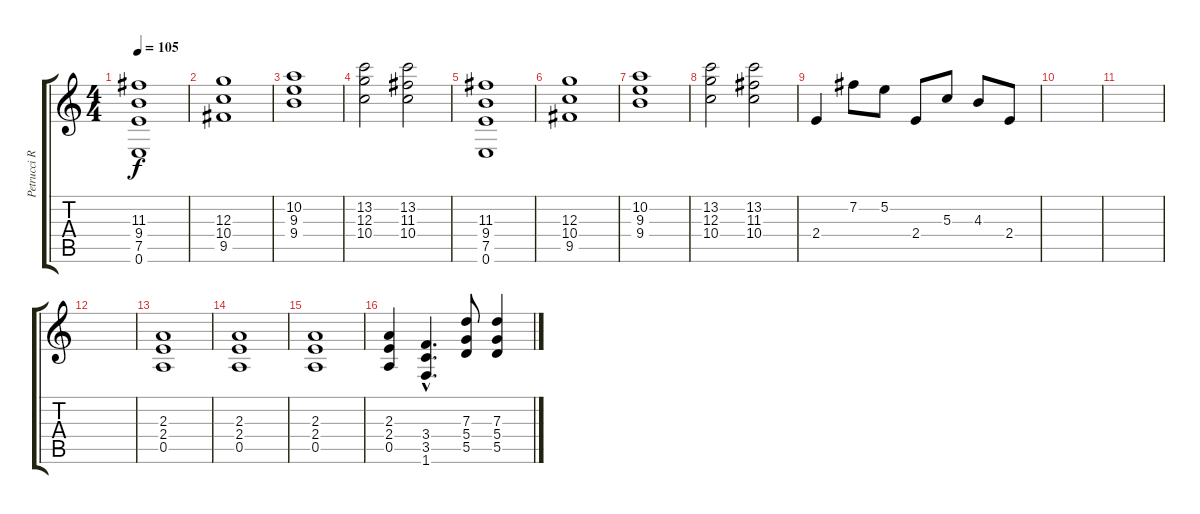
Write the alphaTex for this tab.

\track ("Petrucci Rythm" "Petrucci R") {instrument distortionguitar}
\staff {score tabs}
\tuning (E4 B3 G3 D3 A2 E2) {hide}
\ts (4 4)
\tempo 105
\clef g2
\ks c
(11.3 9.4 7.5 0.6).1{dy f volume 9} |
(12.3 10.4 9.5).1 |
(10.2 9.3 9.4).1 |
(13.2 12.3 10.4).2 (13.2 11.3 10.4).2 |
(11.3 9.4 7.5 0.6).1 |
(12.3 10.4 9.5).1 |
(10.2 9.3 9.4).1 |
(13.2 12.3 10.4).2 (13.2 11.3 10.4).2 |
2.4.4{volume 13} 7.2.8 5.2.8 2.4.8 5.3.8 4.3.8 2.4.8 |
|
|
|
(2.3 2.4 0.5).1 |
(2.3 2.4 0.5).1 |
(2.3 2.4 0.5).1 |
(2.3 2.4 0.5).4 (3.4{hac} 3.5{hac} 1.6{hac}).4{d} (7.3 5.4 5.5).8 (7.3 5.4 5.5).4
